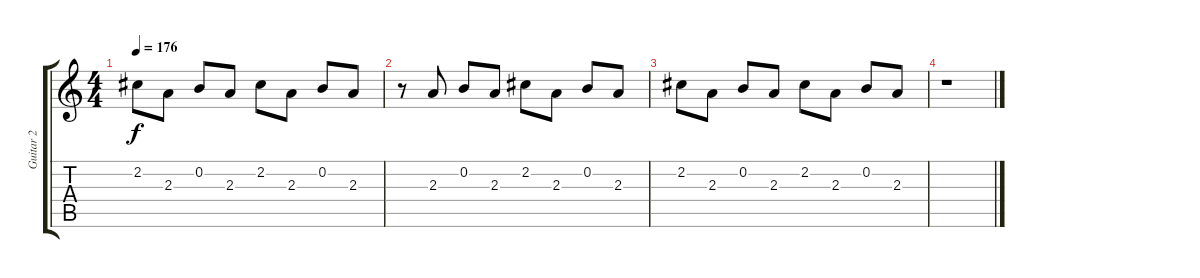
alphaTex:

\track ("Guitar 2" "Guitar 2") {instrument overdrivenguitar}
\staff {score tabs}
\tuning (E4 B3 G3 D3 A2 E2) {hide}
\ts (4 4)
\tempo 176
\clef g2
\ks c
2.2.8{dy f} 2.3.8 0.2.8 2.3.8 2.2.8 2.3.8 0.2.8 2.3.8 |
r.8 2.3.8 0.2.8 2.3.8 2.2.8 2.3.8 0.2.8 2.3.8 |
2.2.8 2.3.8 0.2.8 2.3.8 2.2.8 2.3.8 0.2.8 2.3.8 |
r.1
